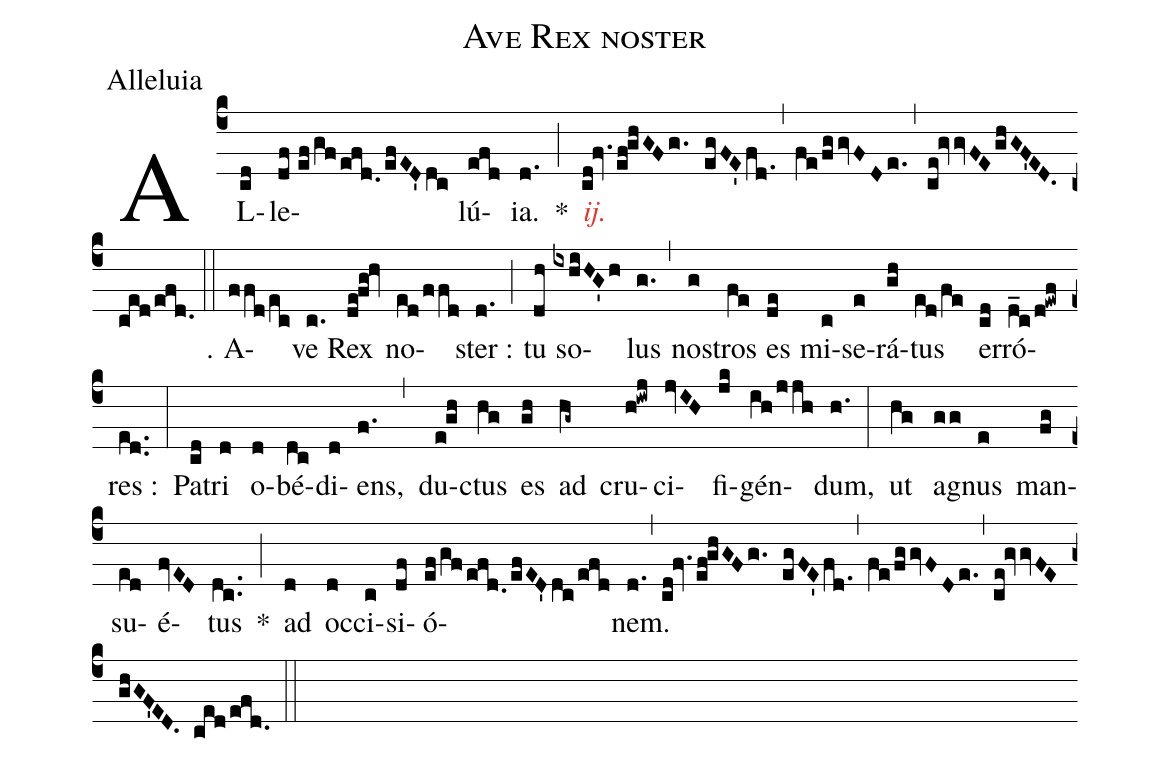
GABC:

name:Ave Rex noster;
office-part:Alleluia;
%%
(c4) AL(cd)le(df//ef/gf/efd./efED'dc)lú(efd)ia.(d.) *(;)
<c><i>ij.</i></c>(cd!fv.ef!ghGFg. egFE'fd.,fe/fggvFDe.,ce!gvvFEghGF'ED. ced/efd.) (::)

℣. A(ffd/ec)ve(c.) Rex(de!fg!hv) no(ed/ffd)ster :(d.) (;)
tu(dh) so(ixhiHG'h)lus(g.) (,)
no(g)stros(fe) es(de) mi(c)se(e)rá(gh)tus(ed/fe) er(cd)ró(d_c/d!ewf)res :(ed..) (:)
Pa(cd)tri(d) o(d)bé(dc)di(d)ens,(f.) (,)
du(e!gh)ctus(hg) es(gh) ad(hg~) cru(h!iwj)ci(jvIH)fi(jk)gén(ih/jjh)dum,(h.) (:)
ut(hg) a(gg)gnus(e) man(fg)su(ed)é(fvED)tus(dc..) *(;)
ad(d) oc(d)ci(c)si(df)ó(ef/gf/efd./efED'dc/efd)nem.(d.,cd!fv.ef!ghGFg. egFE'fd.,fe/fggvFDe.,ce!gvvFEghGF'ED. ced/efd.) (::)
